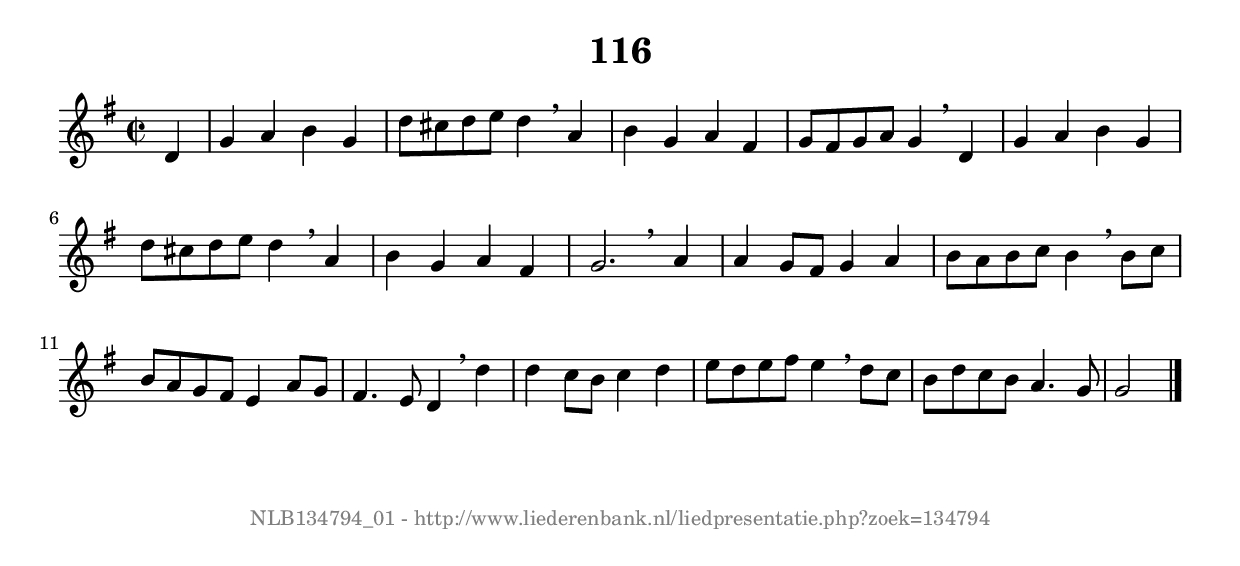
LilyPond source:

%
% produced by wce2krn 1.64 (7 June 2014)
%
\version"2.16"
#(append! paper-alist '(("long" . (cons (* 210 mm) (* 2000 mm)))))
#(set-default-paper-size "long")
sb = {\breathe}
mBreak = {\breathe }
bBreak = {\breathe }
x = {\once\override NoteHead #'style = #'cross }
gl=\glissando
itime={\override Staff.TimeSignature #'stencil = ##f }
ficta = {\once\set suggestAccidentals = ##t}
fine = {\once\override Score.RehearsalMark #'self-alignment-X = #1 \mark \markup {\italic{Fine}}}
dc = {\once\override Score.RehearsalMark #'self-alignment-X = #1 \mark \markup {\italic{D.C.}}}
dcf = {\once\override Score.RehearsalMark #'self-alignment-X = #1 \mark \markup {\italic{D.C. al Fine}}}
dcc = {\once\override Score.RehearsalMark #'self-alignment-X = #1 \mark \markup {\italic{D.C. al Coda}}}
ds = {\once\override Score.RehearsalMark #'self-alignment-X = #1 \mark \markup {\italic{D.S.}}}
dsf = {\once\override Score.RehearsalMark #'self-alignment-X = #1 \mark \markup {\italic{D.S. al Fine}}}
dsc = {\once\override Score.RehearsalMark #'self-alignment-X = #1 \mark \markup {\italic{D.S. al Coda}}}
pv = {\set Score.repeatCommands = #'((volta "1"))}
sv = {\set Score.repeatCommands = #'((volta "2"))}
tv = {\set Score.repeatCommands = #'((volta "3"))}
qv = {\set Score.repeatCommands = #'((volta "4"))}
xv = {\set Score.repeatCommands = #'((volta #f))}
\header{ tagline = ""
title = "116"
}
\score {{
\key g \major
\relative g'
{
\set melismaBusyProperties = #'()
\partial 32*8
\time 2/2
\tempo 4=120
\override Score.MetronomeMark #'transparent = ##t
\override Score.RehearsalMark #'break-visibility = #(vector #t #t #f)
d4 g a b g d'8 cis d e d4 \sb a b g a fis g8 fis g a g4 \sb d g a b g d'8 cis d e d4 \sb a b g a fis g2. \bar ":|:" \bBreak
a4 a g8 fis g4 a b8 a b c b4 \sb b8 c b a g fis e4 a8 g fis4. e8 d4 \sb d' d c8 b c4 d e8 d e fis e4 \sb d8 c b d c b a4. g8 g2 \bar "|."
 }}
 \midi { }
 \layout {
            indent = 0.0\cm
}
}
\markup { \vspace #0 } \markup { \with-color #grey \fill-line { \center-column { \smaller "NLB134794_01 - http://www.liederenbank.nl/liedpresentatie.php?zoek=134794" } } }
